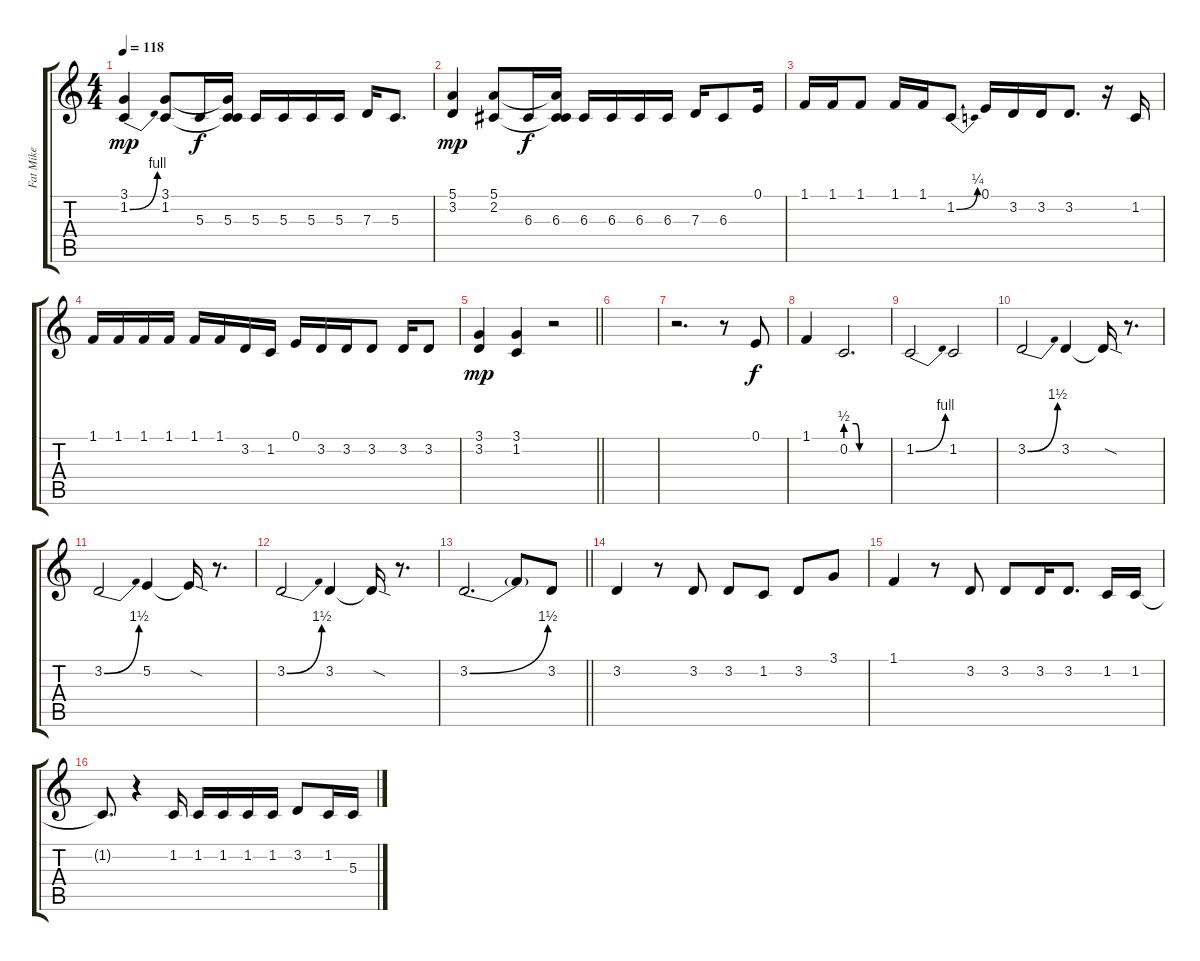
\track ("Fat Mike" "Fat Mike") {instrument bassoon}
\staff {score tabs}
\tuning (E4 B3 G3 D3 A2 E2) {hide}
\ts (4 4)
\section ("" "")
\tempo 118
\clef g2
\ks c
(3.1 1.2{be (bend 0 0 60 4)}).4{dy mp} (3.1 1.2).8 5.3.16{dy f} (3.1{t} 1.2{t} 5.3).16 5.3.16 5.3.16 5.3.16 5.3.16 7.3.16 5.3.8{d} |
(5.1 3.2).4{dy mp} (5.1 2.2).8 6.3.16{dy f} (5.1{t} 2.2{t} 6.3).16 6.3.16 6.3.16 6.3.16 6.3.16 7.3.16 6.3.8 0.1.16 |
1.1.16 1.1.16 1.1.8 1.1.16 1.1.16 1.2{be (bend 0 0 60 1)}.8 0.1.16 3.2.16 3.2.16 3.2.8{d} r.16 1.2.16 |
1.1.16 1.1.16 1.1.16 1.1.16 1.1.16 1.1.16 3.2.16 1.2.16 0.1.16 3.2.16 3.2.16 3.2.8 3.2.16 3.2.8 |
\barLineRight lightlight
(3.1 3.2).4{dy mp} (3.1 1.2).4 r.2 |
\section ("" "")
|
r.2{d} r.8 0.1.8{dy f} |
1.1.4 0.2{be (custom 0 2 15 2 20 0 60 0)}.2{d} |
1.2{be (bend 0 0 60 4)}.2 1.2.2 |
3.2{be (bend 0 0 60 6)}.2 3.2.4 3.2{sod t}.16 r.8{d} |
3.2{be (bend 0 0 60 6)}.2 5.2.4 5.2{sod t}.16 r.8{d} |
3.2{be (bend 0 0 60 6)}.2 3.2.4 3.2{sod t}.16 r.8{d} |
\barLineRight lightlight
3.2{be (bend 0 0 60 6)}.2{d} 3.2{t}.8 3.2.8 |
\section ("" "")
3.2.4 r.8 3.2.8 3.2.8 1.2.8 3.2.8 3.1.8 |
1.1.4 r.8 3.2.8 3.2.8 3.2.16 3.2.8{d} 1.2.16 1.2.16 |
1.2{t}.8{d} r.4 1.2.16 1.2.16 1.2.16 1.2.16 1.2.16 3.2.8 1.2.16 5.3.16
